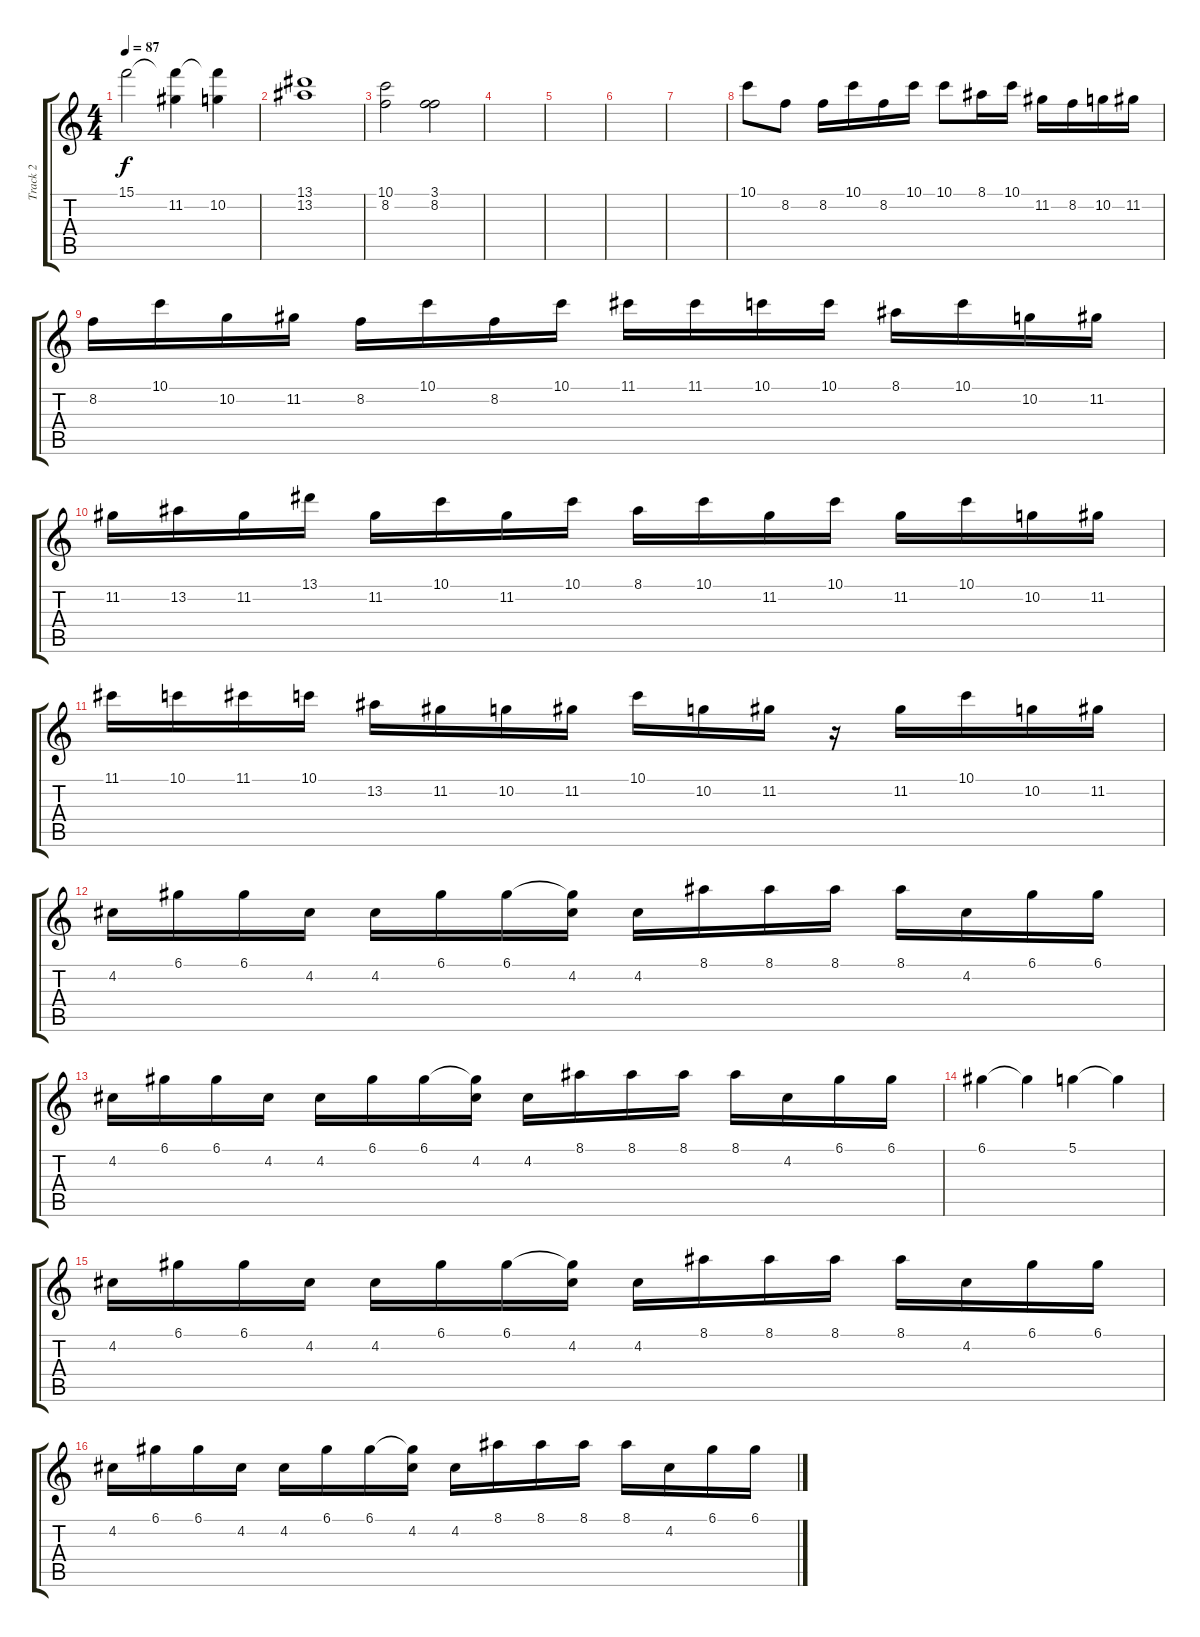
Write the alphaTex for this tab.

\track ("Track 2" "Track 2") {instrument distortionguitar}
\staff {score tabs}
\tuning (D4 A3 F3 C3 G2 C2) {hide}
\ts (4 4)
\tempo 87
\clef g2
\ks c
15.1.2{dy f} (15.1{t} 11.2).4 (15.1{t} 10.2).4 |
(13.1 13.2).1 |
(10.1 8.2).2 (3.1 8.2).2 |
|
|
|
|
10.1.8 8.2.8 8.2.16 10.1.16 8.2.16 10.1.16 10.1.8 8.1.16 10.1.16 11.2.16 8.2.16 10.2.16 11.2.16 |
8.2.16 10.1.16 10.2.16 11.2.16 8.2.16 10.1.16 8.2.16 10.1.16 11.1.16 11.1.16 10.1.16 10.1.16 8.1.16 10.1.16 10.2.16 11.2.16 |
11.2.16 13.2.16 11.2.16 13.1.16 11.2.16 10.1.16 11.2.16 10.1.16 8.1.16 10.1.16 11.2.16 10.1.16 11.2.16 10.1.16 10.2.16 11.2.16 |
11.1.16 10.1.16 11.1.16 10.1.16 13.2.16 11.2.16 10.2.16 11.2.16 10.1.16 10.2.16 11.2.16 r.16 11.2.16 10.1.16 10.2.16 11.2.16 |
4.2.16{volume 14} 6.1.16 6.1.16 4.2.16 4.2.16 6.1.16 6.1.16 (6.1{t} 4.2).16 4.2.16 8.1.16 8.1.16 8.1.16 8.1.16 4.2.16 6.1.16 6.1.16 |
4.2.16{volume 14} 6.1.16 6.1.16 4.2.16 4.2.16 6.1.16 6.1.16 (6.1{t} 4.2).16 4.2.16 8.1.16 8.1.16 8.1.16 8.1.16 4.2.16 6.1.16 6.1.16 |
6.1.4 6.1{t}.4 5.1.4 5.1{t}.4 |
4.2.16{volume 14} 6.1.16 6.1.16 4.2.16 4.2.16 6.1.16 6.1.16 (6.1{t} 4.2).16 4.2.16 8.1.16 8.1.16 8.1.16 8.1.16 4.2.16 6.1.16 6.1.16 |
4.2.16{volume 14} 6.1.16 6.1.16 4.2.16 4.2.16 6.1.16 6.1.16 (6.1{t} 4.2).16 4.2.16 8.1.16 8.1.16 8.1.16 8.1.16 4.2.16 6.1.16 6.1.16
